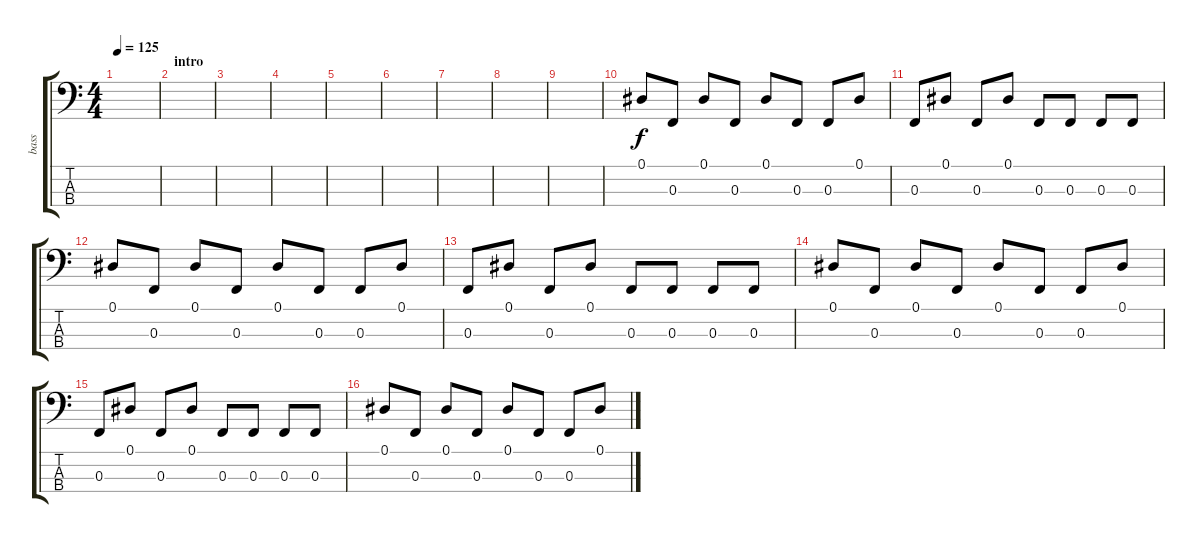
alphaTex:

\track ("bass" "bass") {instrument electricbasspick}
\staff {score tabs}
\tuning (Eb2 Bb1 F1 C1) {hide}
\ts (4 4)
\tempo 125
\clef f4
\ks c
|
\section ("" "intro")
|
|
|
|
|
|
|
|
\section ("" "")
0.1.8 0.3.8 0.1.8 0.3.8 0.1.8 0.3.8 0.3.8 0.1.8 |
0.3.8 0.1.8 0.3.8 0.1.8 0.3.8 0.3.8 0.3.8 0.3.8 |
0.1.8 0.3.8 0.1.8 0.3.8 0.1.8 0.3.8 0.3.8 0.1.8 |
0.3.8 0.1.8 0.3.8 0.1.8 0.3.8 0.3.8 0.3.8 0.3.8 |
0.1.8 0.3.8 0.1.8 0.3.8 0.1.8 0.3.8 0.3.8 0.1.8 |
0.3.8 0.1.8 0.3.8 0.1.8 0.3.8 0.3.8 0.3.8 0.3.8 |
0.1.8 0.3.8 0.1.8 0.3.8 0.1.8 0.3.8 0.3.8 0.1.8
